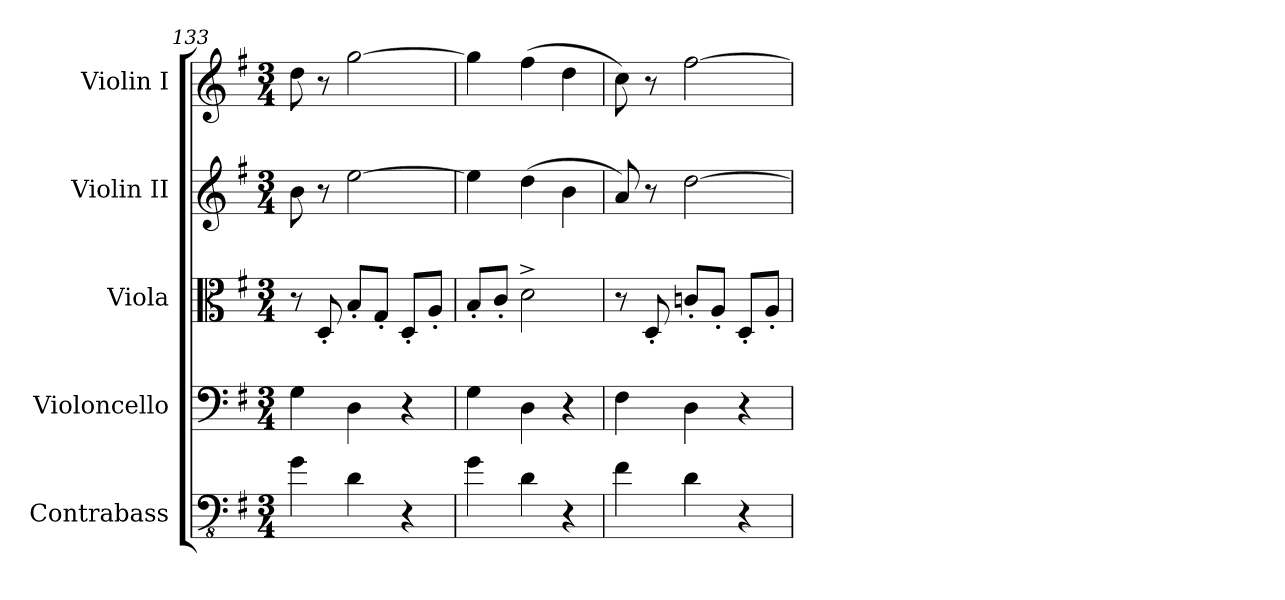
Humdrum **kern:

**kern	**kern	**kern	**kern	**kern
*part5	*part4	*part3	*part2	*part1
*staff5	*staff4	*staff3	*staff2	*staff1
*I"Contrabass	*I"Violoncello	*I"Viola	*I"Violin II	*I"Violin I
*I'Cb	*I'Vc	*I'Vla	*I'Vln	*I'Vln
*clefFv4	*clefF4	*clefC3	*clefG2	*clefG2
*ITrd7c12	*	*	*	*
*k[f#]	*k[f#]	*k[f#]	*k[f#]	*k[f#]
*M3/4	*M3/4	*M3/4	*M3/4	*M3/4
=133	=133	=133	=133	=133
4GG\	4G\	8r	8b\	8dd\
.	.	8D'/	8r	8r
4DD\	4D\	8B'/L	[2ee\	[2gg\
.	.	8G'/J	.	.
4r	4r	8D'/L	.	.
.	.	8A'/J	.	.
=134	=134	=134	=134	=134
4GG\	4G\	8B'/L	4ee\]	4gg\]
.	.	8c'/J	.	.
4DD\	4D\	2d^\	(4dd\	(4ff#\
4r	4r	.	4b\	4dd\
!!LO:PB:g=z
=135	=135	=135	=135	=135
4FF#\	4F#\	8r	8a/)	8cc\)
.	.	8D'/	8r	8r
4DD\	4D\	8cn'/L	[2dd\	[2ff#\
.	.	8A'/J	.	.
4r	4r	8D'/L	.	.
.	.	8A'/J	.	.
=	=	=	=	=
*-	*-	*-	*-	*-
